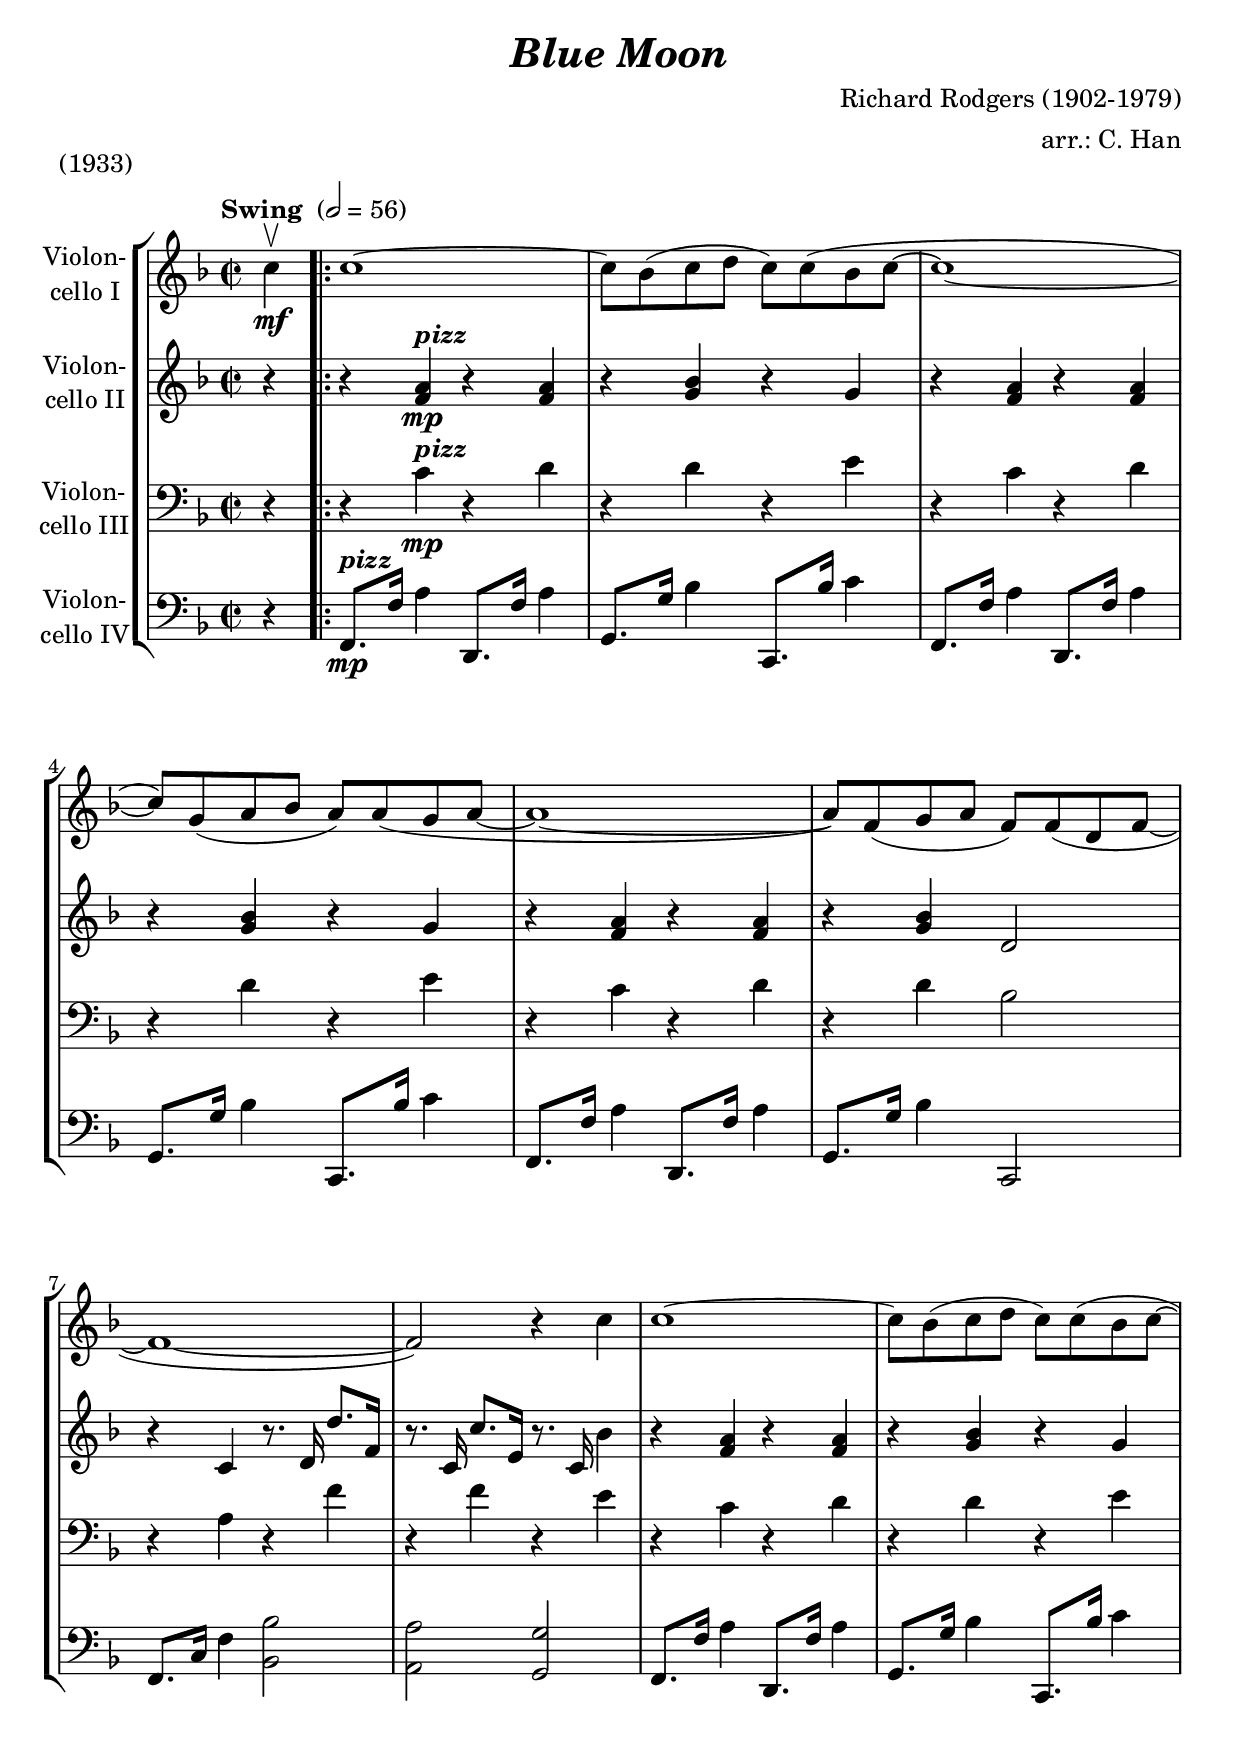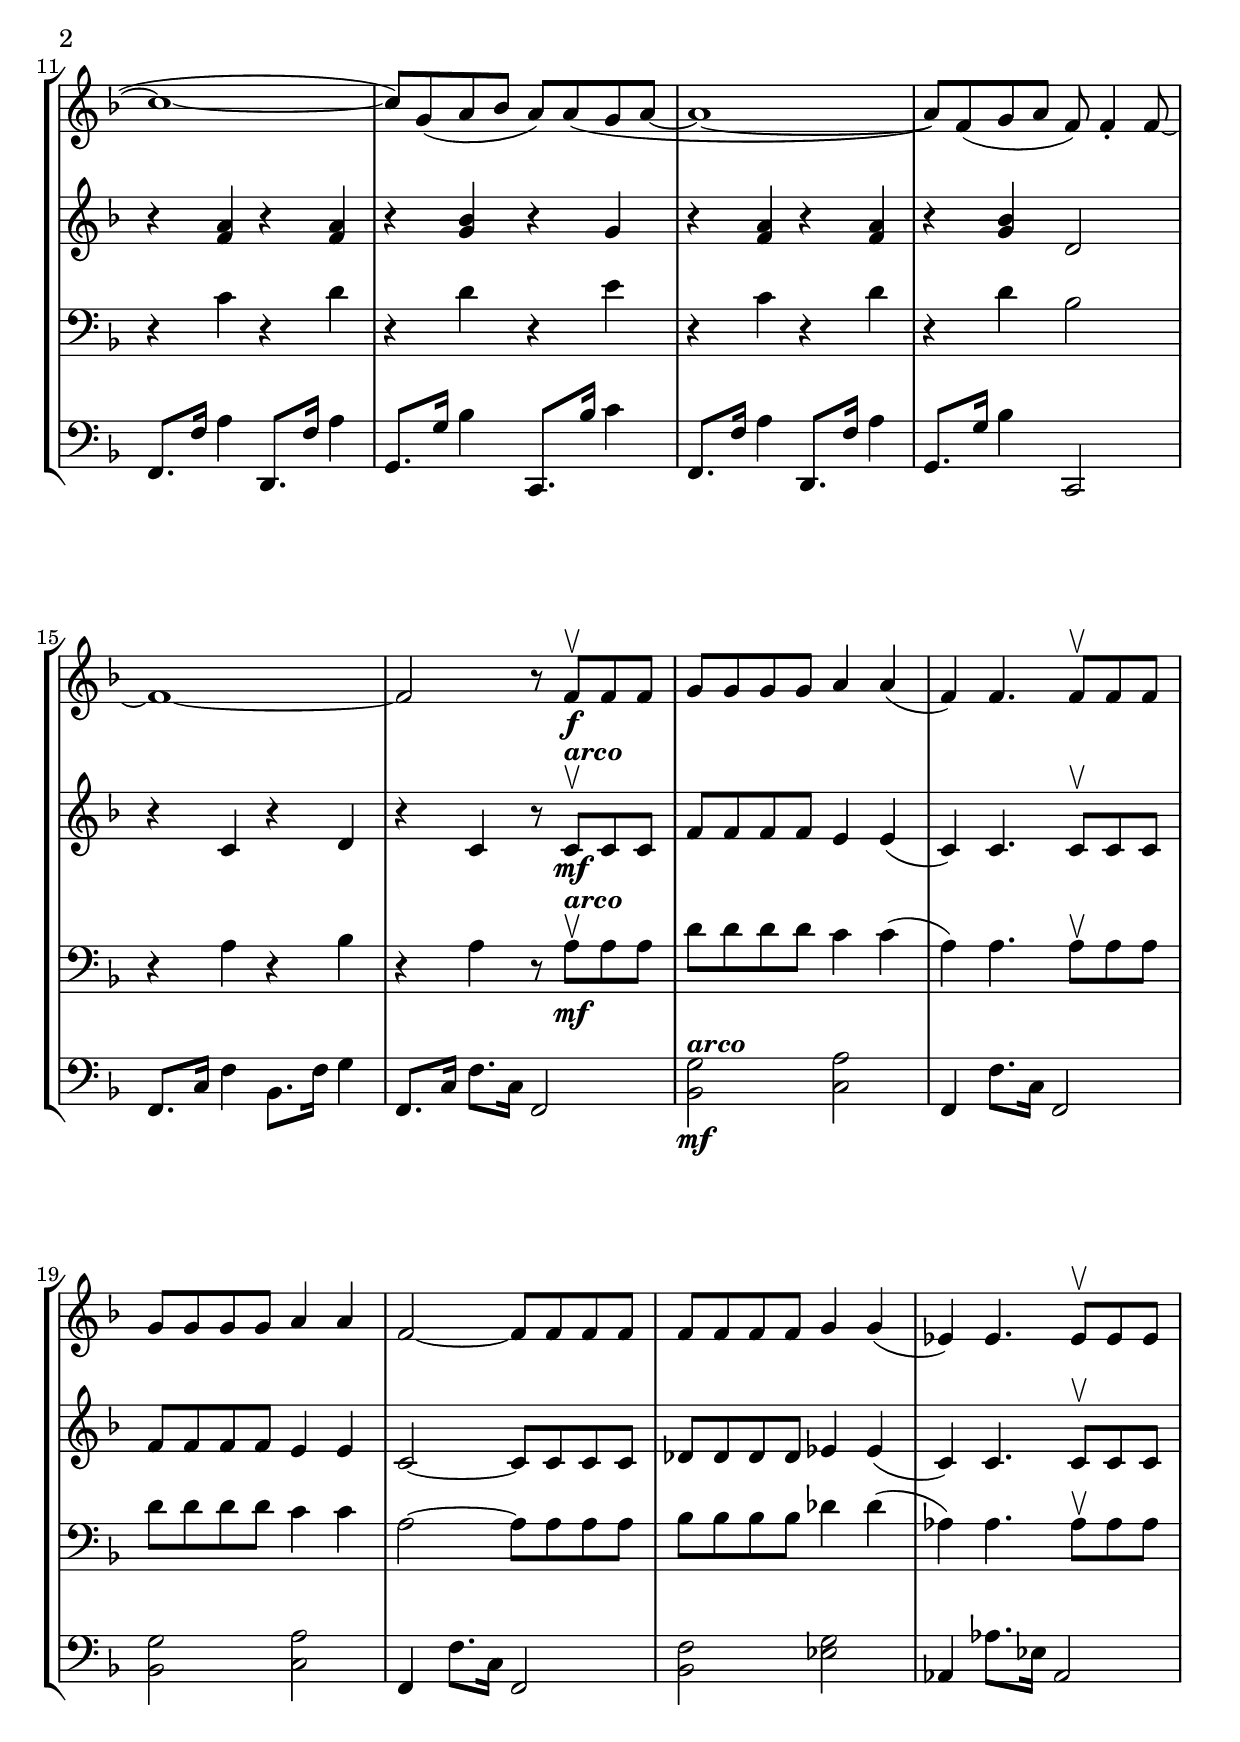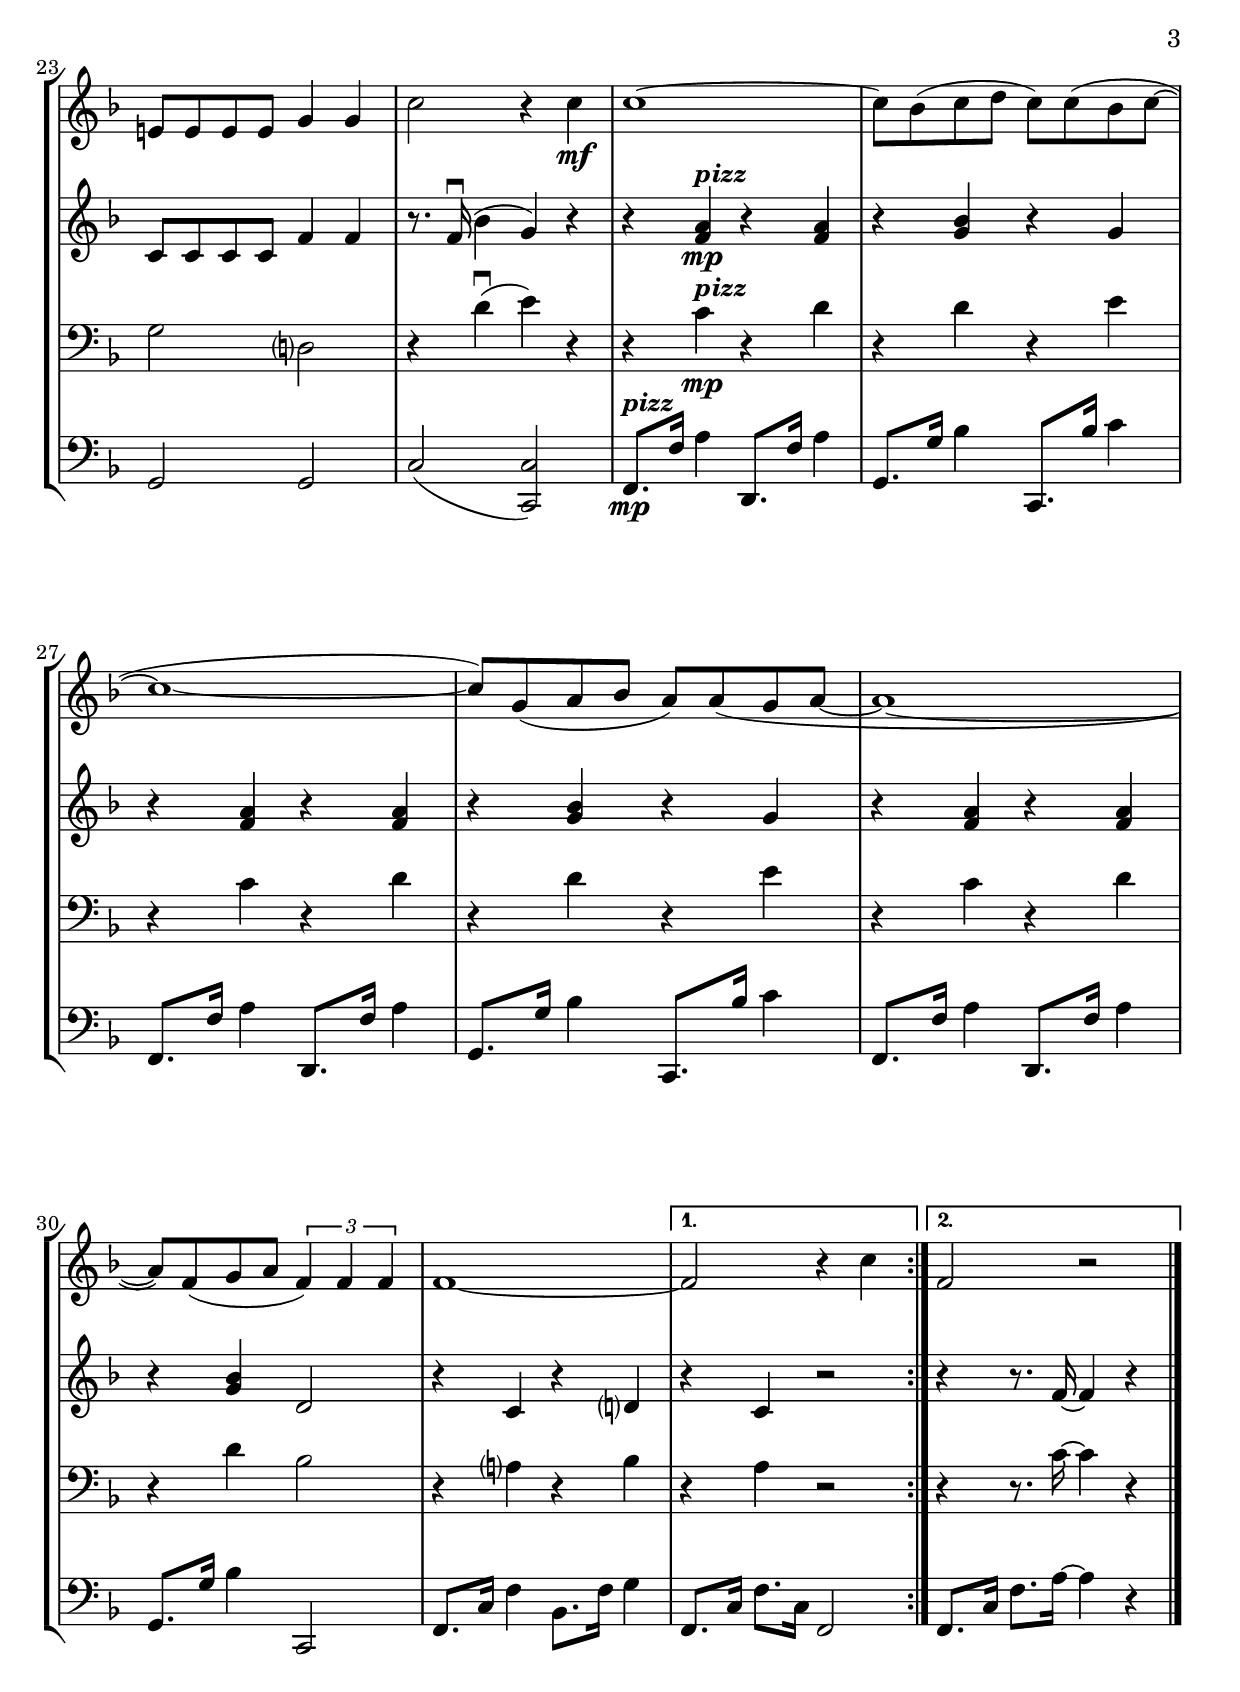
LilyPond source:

\version "2.18.2"
\include "deutsch.ly"
  
#(set-global-staff-size 22.25)

\header {
  title     = \markup \bold \italic "Blue Moon"
  composer  = "Richard Rodgers (1902-1979)"
  arranger  = "arr.: C. Han"
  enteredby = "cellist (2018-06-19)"
  piece     = "(1933)"
}

voiceconsts = {
  \key f \major
  \time 2/2
  \clef "bass"
%  \numericTimeSignature
  \compressFullBarRests
  % Set default beaming for all staves
% \set Timing.beamExceptions = #'()
% \set Timing.baseMoment     = #(ly:make-moment 1 4)
% \set Timing.beatStructure  = #'(1 1 1)
  \tempo "Swing " 2=56
}

micl = "clarinet"
mifl = "flute"
miob = "oboe"
mifh = "french horn"
misx = "tenor sax"
mist = "string ensemble 1"
miba = "cello"

arco = \markup \bold \italic "arco"
pizz = \markup \bold \italic "pizz"

va = \relative c'' {
  \voiceconsts
  \clef "treble"

  \partial 4 c4\upbow\mf
  \repeat volta 2 {
    c1~
    c8 b( c d c) c( b c~
    c1~
    c8) g( a b a) a( g a~
    a1~
    a8) f( g a f) f( d f~
    f1~
    f2) r4 c'
    c1~

    c8 b( c d c) c( b c~
    c1~
    c8) g( a b a) a( g a~
    a1~
    a8) f( g a f) f4-. f8~
    f1~
    f2 r8 f\upbow\f f f
    g g g g a4 a(

    f) f4. f8\upbow f f
    g g g g a4 a
    f2~ f8 f f f
    f f f f g4 g(
    es) es4. es8\upbow es es
    e! e e e g4 g
    c2 r4 c\mf
    c1~

    c8 b( c d c) c( b c~
    c1~
    c8) g( a b a) a( g a~
    a1~
    a8) f( g a \tuplet 3/2 2 { f4) f f }
    f1~
  }
  \alternative {
    { f2 r4 c' }
    { f,2 r }
  } \bar "|."
}

vb = \relative c' {
  \voiceconsts
  \clef "treble"

  \partial 4 r4
  \repeat volta 2 {
    r <f a>^\pizz\mp r <f a>
    r <g b> r g
    r <f a> r <f a>
    r <g b> r g
    r <f a> r <f a>
    r <g b> d2
    r4 c r8. d16 d'8.[ f,16]

    r8. c16 c'8.[ e,16] r8. c16 b'4
    r <f a> r <f a>
    r <g b> r g
    r <f a> r <f a>
    r <g b> r g
    r <f a> r <f a>
    r <g b> d2
    r4 c r d

    r c r8 c\upbow^\arco\mf c c
    f f f f e4 e(
    c) c4. c8\upbow c c
    f f f f e4 e
    c2~ c8 c c c
    des des des des es4 es(

    c) c4. c8\upbow c c
    c c c c f4 f
    r8. f16(\downbow b4 g) r
    r <f a>^\pizz\mp r <f a>
    r <g b> r g
    r <f a> r <f a>
    r <g b> r g
    r <f a> r <f a>
    
    r <g b> d2
    r4 c r d?
  }
  \alternative {
    { r c r2 }
    { r4 r8. f16~ f4 r }
  } \bar "|."
}

vc = \relative c' {
  \voiceconsts

  \partial 4 r4
  \repeat volta 2 {
    r c^\pizz\mp r d
    r d r e
    r c r d
    r d r e
    r c r d
    r d b2
    r4 a r f'
    r f r e
    r c r d

    r d r e
    r c r d
    r d r e
    r c r d
    r d b2
    r4 a r b
    r a r8 a\upbow^\arco\mf a a
    d d d d c4 c(

    a) a4. a8\upbow a a
    d d d d c4 c
    a2~ a8 a a a
    b b b b des4 des(
    as) as4. as8\upbow as as
    g2 d?
    r4 d'(\downbow e) r

    r c^\pizz\mp r d
    r d r e
    r c r d
    r d r e
    r c r d
    r d b2
    r4 a? r b
  }
  \alternative {
    { r a r2 }
    { r4 r8. c16~ c4 r }
  } \bar "|."
}

vd = \relative c, {
  \voiceconsts

  \partial 4 r4
  \repeat volta 2 {
    f8.^\pizz\mp f'16 a4 d,,8. f'16 a4
    g,8. g'16 b4 c,,8. b''16 c4
    f,,8. f'16 a4 d,,8. f'16 a4
    g,8. g'16 b4 c,,8. b''16 c4
    f,,8. f'16 a4 d,,8. f'16 a4
    
    g,8. g'16 b4 c,,2
    f8. c'16 f4 <b, b'>2
    <a a'> <g g'>
    f8. f'16 a4 d,,8. f'16 a4
    g,8. g'16 b4 c,,8. b''16 c4
    f,,8. f'16 a4 d,,8. f'16 a4
    g,8. g'16 b4 c,,8. b''16 c4

    f,,8. f'16 a4 d,,8. f'16 a4
    g,8. g'16 b4 c,,2
    f8. c'16 f4 b,8. f'16 g4
    f,8. c'16 f8.[ c16] f,2
    <b g'>^\arco\mf <c a'>
    f,4 f'8. c16 f,2
    <b g'> <c a'>
    f,4 f'8. c16 f,2

    <b f'> <es g>
    as,4 as'8. es16 as,2
    g g
    c( <c, c'>)
    f8.^\pizz\mp f'16 a4 d,,8. f'16 a4
    g,8. g'16 b4 c,,8. b''16 c4
    f,,8. f'16 a4 d,,8. f'16 a4
    g,8. g'16 b4 c,,8. b''16 c4
    
    f,,8. f'16 a4 d,,8. f'16 a4
    g,8. g'16 b4 c,,2
    f8. c'16 f4 b,8. f'16 g4
  }
  \alternative {
    { f,8. c'16 f8.[ c16] f,2 }
    { f8. c'16 f8.[ a16]~ a4 r }
  } \bar "|."
}


music = \new StaffGroup <<
      \new Staff {
	\set Staff.midiInstrument = \miba
	\set Staff.instrumentName = \markup \center-column { "Violon-" "cello I" }
	\transpose f f { \va }
      }

      \new Staff {
	\set Staff.midiInstrument = \miba
	\set Staff.instrumentName = \markup \center-column { "Violon-" "cello II" }
	\transpose f f { \vb }
      }

      \new Staff {
	\set Staff.midiInstrument = \miba
	\set Staff.instrumentName = \markup \center-column { "Violon-" "cello III" }
	\transpose f f { \vc }
      }

      \new Staff {
	\set Staff.midiInstrument = \miba
	\set Staff.instrumentName = \markup \center-column { "Violon-" "cello IV" }
	\transpose f f { \vd }
      }
>>

\book {
  \score {
    \music
    \layout {}
  }

  \score {
    \unfoldRepeats \music

    \midi {
      \context {
        \Score
      }
    }
  }
}
